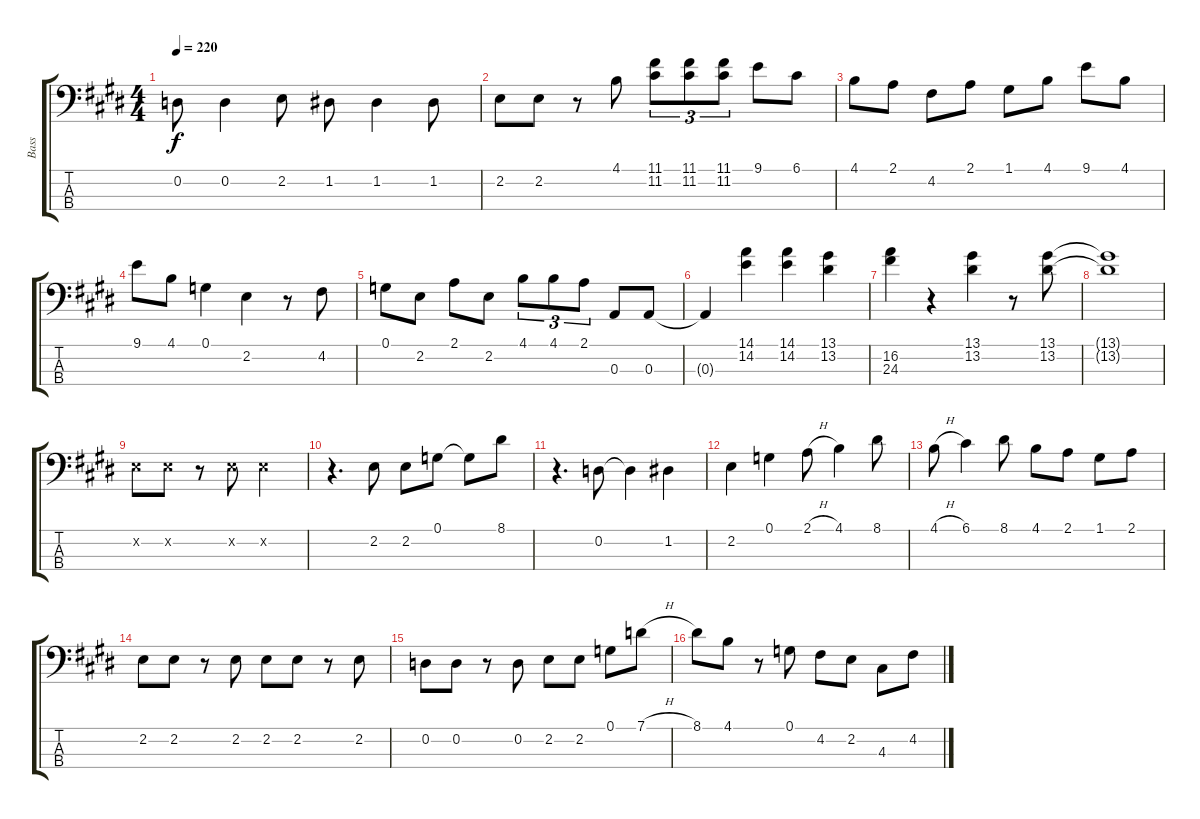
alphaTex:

\track ("Bass" "Bass") {instrument electricbassfinger}
\staff {score tabs}
\tuning (G2 D2 A1 E1) {hide}
\ts (4 4)
\tempo 220
\clef f4
\ks e
0.2.8{dy f} 0.2.4 2.2.8 1.2.8 1.2.4 1.2.8 |
2.2.8 2.2.8 r.8 4.1.8 (11.1 11.2).8{tu (3 2)} (11.1 11.2).8{tu (3 2)} (11.1 11.2).8{tu (3 2)} 9.1.8 6.1.8 |
4.1.8 2.1.8 4.2.8 2.1.8 1.1.8 4.1.8 9.1.8 4.1.8 |
9.1.8 4.1.8 0.1.4 2.2.4 r.8 4.2.8 |
0.1.8 2.2.8 2.1.8 2.2.8 4.1.8{tu (3 2)} 4.1.8{tu (3 2)} 2.1.8{tu (3 2)} 0.3.8 0.3.8 |
0.3{t}.4 (14.1 14.2).4 (14.1 14.2).4 (13.1 13.2).4 |
(16.2 24.3).4 r.4 (13.1 13.2).4 r.8 (13.1 13.2).8 |
(13.1{t} 13.2{t}).1 |
2.2{x}.8 2.2{x}.8 r.8 2.2{x}.8 2.2{x}.2 |
r.4{d} 2.2.8 2.2.8 0.1.8 0.1{t}.8 8.1.8 |
r.4{d} 0.2.8 0.2{t}.4 1.2.4 |
2.2.4 0.1.4 2.1{h}.8 4.1.4 8.1.8 |
4.1{h}.8 6.1.4 8.1.8 4.1.8 2.1.8 1.1.8 2.1.8 |
2.2.8 2.2.8 r.8 2.2.8 2.2.8 2.2.8 r.8 2.2.8 |
0.2.8 0.2.8 r.8 0.2.8 2.2.8 2.2.8 0.1.8 7.1{h}.8 |
8.1.8 4.1.8 r.8 0.1.8 4.2.8 2.2.8 4.3.8 4.2.8
